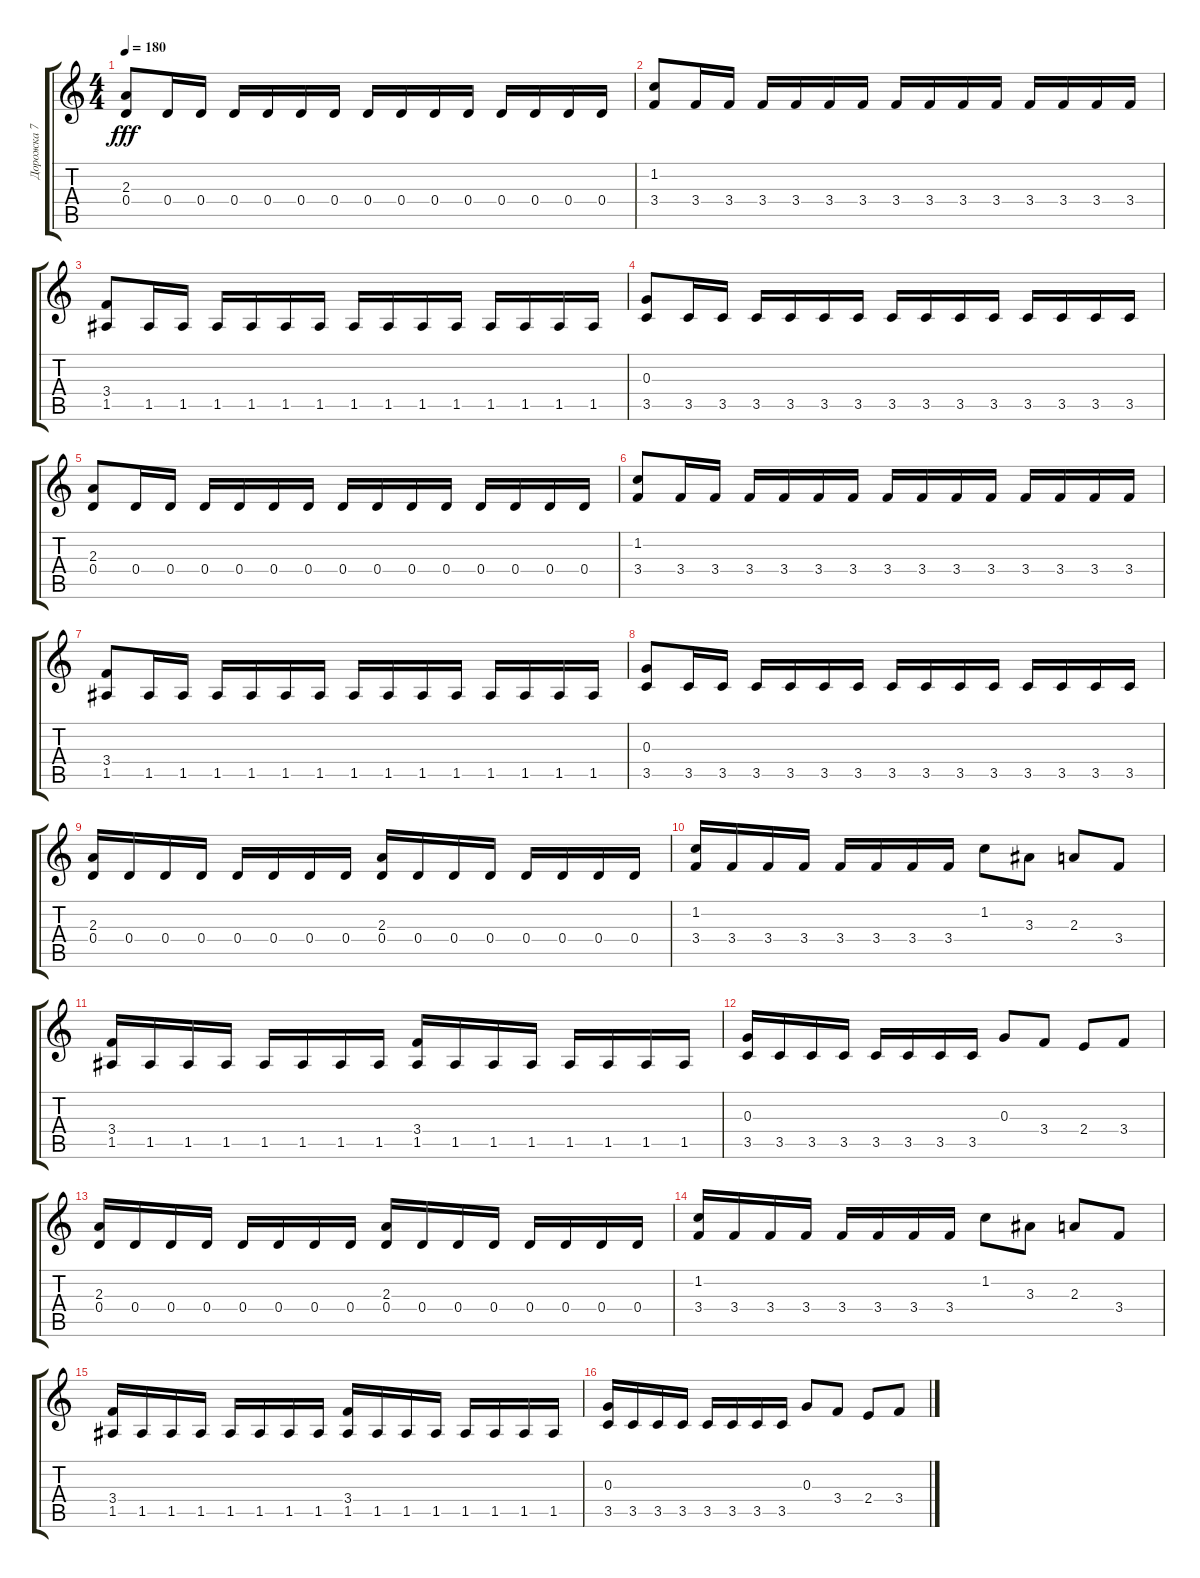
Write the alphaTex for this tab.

\track ("Дорожка 7" "Дорожка 7") {instrument distortionguitar}
\staff {score tabs}
\tuning (E4 B3 G3 D3 A2 E2) {hide}
\ts (4 4)
\tempo 180
\clef g2
\ks c
(2.3 0.4).8{dy fff} 0.4.16 0.4.16 0.4.16 0.4.16 0.4.16 0.4.16 0.4.16 0.4.16 0.4.16 0.4.16 0.4.16 0.4.16 0.4.16 0.4.16 |
(1.2 3.4).8 3.4.16 3.4.16 3.4.16 3.4.16 3.4.16 3.4.16 3.4.16 3.4.16 3.4.16 3.4.16 3.4.16 3.4.16 3.4.16 3.4.16 |
(3.4 1.5).8 1.5.16 1.5.16 1.5.16 1.5.16 1.5.16 1.5.16 1.5.16 1.5.16 1.5.16 1.5.16 1.5.16 1.5.16 1.5.16 1.5.16 |
(0.3 3.5).8 3.5.16 3.5.16 3.5.16 3.5.16 3.5.16 3.5.16 3.5.16 3.5.16 3.5.16 3.5.16 3.5.16 3.5.16 3.5.16 3.5.16 |
(2.3 0.4).8 0.4.16 0.4.16 0.4.16 0.4.16 0.4.16 0.4.16 0.4.16 0.4.16 0.4.16 0.4.16 0.4.16 0.4.16 0.4.16 0.4.16 |
(1.2 3.4).8 3.4.16 3.4.16 3.4.16 3.4.16 3.4.16 3.4.16 3.4.16 3.4.16 3.4.16 3.4.16 3.4.16 3.4.16 3.4.16 3.4.16 |
(3.4 1.5).8 1.5.16 1.5.16 1.5.16 1.5.16 1.5.16 1.5.16 1.5.16 1.5.16 1.5.16 1.5.16 1.5.16 1.5.16 1.5.16 1.5.16 |
(0.3 3.5).8 3.5.16 3.5.16 3.5.16 3.5.16 3.5.16 3.5.16 3.5.16 3.5.16 3.5.16 3.5.16 3.5.16 3.5.16 3.5.16 3.5.16 |
(2.3 0.4).16 0.4.16 0.4.16 0.4.16 0.4.16 0.4.16 0.4.16 0.4.16 (2.3 0.4).16 0.4.16 0.4.16 0.4.16 0.4.16 0.4.16 0.4.16 0.4.16 |
(1.2 3.4).16 3.4.16 3.4.16 3.4.16 3.4.16 3.4.16 3.4.16 3.4.16 1.2.8 3.3.8 2.3.8 3.4.8 |
(3.4 1.5).16 1.5.16 1.5.16 1.5.16 1.5.16 1.5.16 1.5.16 1.5.16 (3.4 1.5).16 1.5.16 1.5.16 1.5.16 1.5.16 1.5.16 1.5.16 1.5.16 |
(0.3 3.5).16 3.5.16 3.5.16 3.5.16 3.5.16 3.5.16 3.5.16 3.5.16 0.3.8 3.4.8 2.4.8 3.4.8 |
(2.3 0.4).16 0.4.16 0.4.16 0.4.16 0.4.16 0.4.16 0.4.16 0.4.16 (2.3 0.4).16 0.4.16 0.4.16 0.4.16 0.4.16 0.4.16 0.4.16 0.4.16 |
(1.2 3.4).16 3.4.16 3.4.16 3.4.16 3.4.16 3.4.16 3.4.16 3.4.16 1.2.8 3.3.8 2.3.8 3.4.8 |
(3.4 1.5).16 1.5.16 1.5.16 1.5.16 1.5.16 1.5.16 1.5.16 1.5.16 (3.4 1.5).16 1.5.16 1.5.16 1.5.16 1.5.16 1.5.16 1.5.16 1.5.16 |
(0.3 3.5).16 3.5.16 3.5.16 3.5.16 3.5.16 3.5.16 3.5.16 3.5.16 0.3.8 3.4.8 2.4.8 3.4.8
